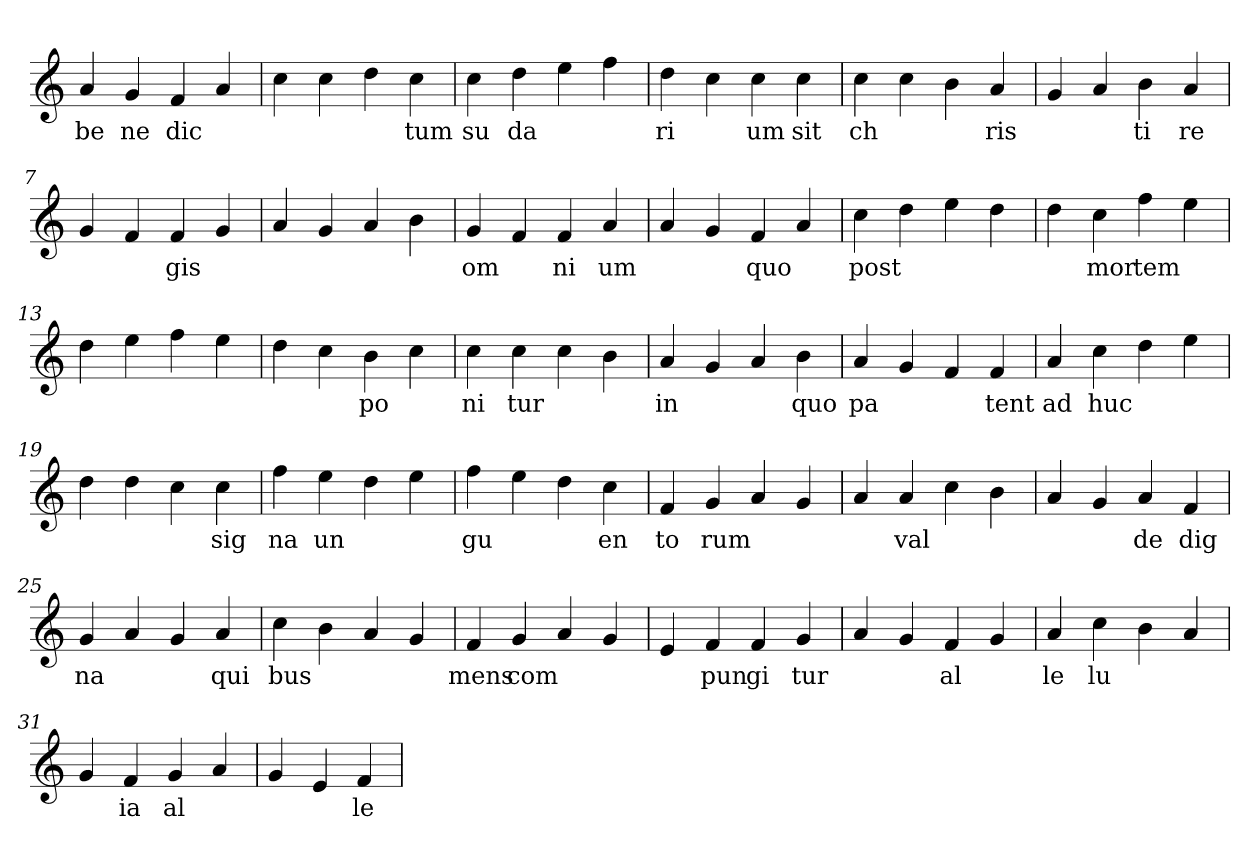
**kern	**text
*part1	*part1
*staff1	*staff1
*clefG2	*
=1	=1
4a	be
4g	ne
4f	dic
4a	.
=2	=2
4cc	.
4cc	.
4dd	.
4cc	tum
=3	=3
4cc	su
4dd	da
4ee	.
4ff	.
=4	=4
4dd	ri
4cc	.
4cc	um
4cc	sit
=5	=5
4cc	ch
4cc	.
4b	.
4a	ris
=6	=6
4g	.
4a	.
4b	ti
4a	re
=7	=7
4g	.
4f	.
4f	gis
4g	.
=8	=8
4a	.
4g	.
4a	.
4b	.
=9	=9
4g	om
4f	.
4f	ni
4a	um
=10	=10
4a	.
4g	.
4f	quo
4a	.
=11	=11
4cc	post
4dd	.
4ee	.
4dd	.
=12	=12
4dd	.
4cc	mor
4ff	tem
4ee	.
=13	=13
4dd	.
4ee	.
4ff	.
4ee	.
=14	=14
4dd	.
4cc	.
4b	po
4cc	.
=15	=15
4cc	ni
4cc	tur
4cc	.
4b	.
=16	=16
4a	in
4g	.
4a	.
4b	quo
=17	=17
4a	pa
4g	.
4f	.
4f	tent
=18	=18
4a	ad
4cc	huc
4dd	.
4ee	.
=19	=19
4dd	.
4dd	.
4cc	.
4cc	sig
=20	=20
4ff	na
4ee	un
4dd	.
4ee	.
=21	=21
4ff	gu
4ee	.
4dd	.
4cc	en
=22	=22
4f	to
4g	rum
4a	.
4g	.
=23	=23
4a	.
4a	val
4cc	.
4b	.
=24	=24
4a	.
4g	.
4a	de
4f	dig
=25	=25
4g	na
4a	.
4g	.
4a	qui
=26	=26
4cc	bus
4b	.
4a	.
4g	.
=27	=27
4f	mens
4g	com
4a	.
4g	.
=28	=28
4e	.
4f	pun
4f	gi
4g	tur
=29	=29
4a	.
4g	.
4f	al
4g	.
=30	=30
4a	le
4cc	lu
4b	.
4a	.
=31	=31
4g	.
4f	ia
4g	al
4a	.
=32	=32
4g	.
4e	.
4f	le
=	=
*-	*-
